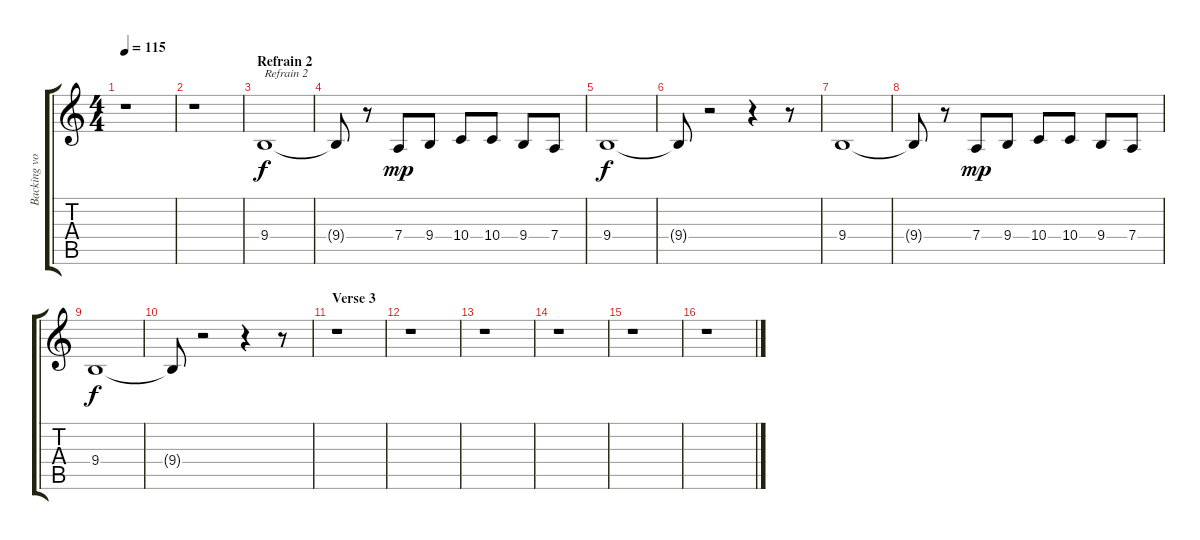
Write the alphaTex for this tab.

\track ("Backing vocals" "Backing vo") {instrument voiceoohs}
\staff {score tabs}
\tuning (E4 B3 G3 D3 A2 E2) {hide}
\ts (4 4)
\tempo 115
\clef g2
\ks c
r.1{dy f} |
r.1 |
\section ("" "Refrain 2")
9.4.1{txt "Refrain 2"} |
9.4{t}.8 r.8 7.4.8{dy mp} 9.4.8 10.4.8 10.4.8 9.4.8 7.4.8 |
9.4.1{dy f} |
9.4{t}.8 r.2 r.4 r.8 |
9.4.1 |
9.4{t}.8 r.8 7.4.8{dy mp} 9.4.8 10.4.8 10.4.8 9.4.8 7.4.8 |
9.4.1{dy f} |
9.4{t}.8 r.2 r.4 r.8 |
\section ("" "Verse 3")
r.1 |
r.1 |
r.1 |
r.1 |
r.1 |
r.1
